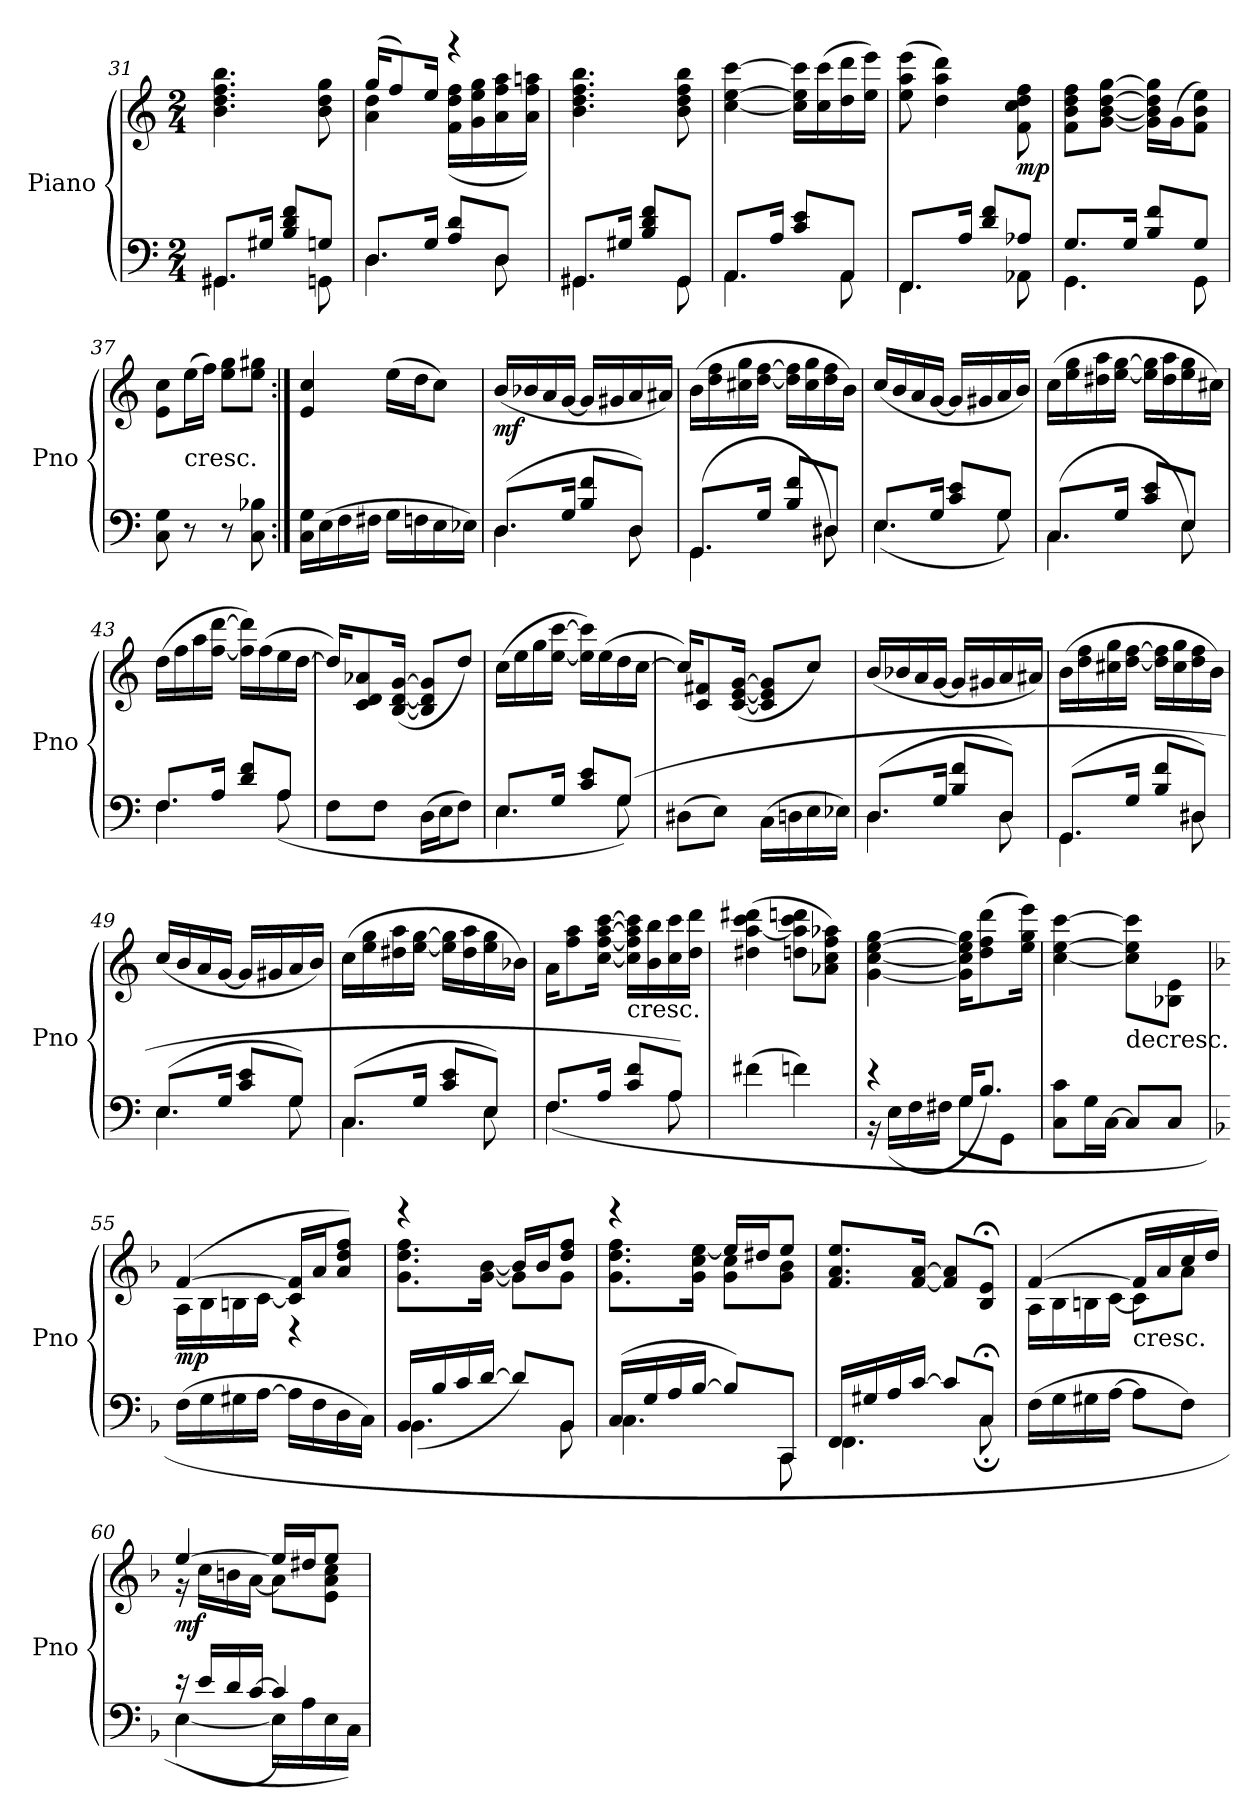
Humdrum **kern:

**kern	**kern	**dynam
*part1	*part1	*part1
*staff2	*staff1	*staff1/2
*I"Piano	*	*
*I'Pno	*	*
*clefF4	*clefG2	*
*k[]	*k[]	*
*M2/4	*M2/4	*
=31	=31	=31
*^	*	*
8.GG#X/L	4.GG#X\	4.b\ 4.dd\ 4.ff\ 4.bb\	.
16G#X/Jk	.	.	.
8B/ 8d/ 8f/L	.	.	.
8Gn/J	8GGn\	8b\ 8dd\ 8gg\	.
=32	=32	=32	=32
*	*	*^	*
8.D/L	4.D\	(16gg/KL	4a\ 4dd\	.
.	.	8ff/)	.	.
16G/Jk	.	16ee/Jk	.	.
8A/ 8d/L	.	4r	(16f\ 16dd\ 16ff\LL	.
.	.	.	16g\ 16ee\ 16gg\	.
8D/J	8D\	.	16a\ 16ff\ 16aa\	.
.	.	.	16a\ 16ff\ 16aan\JJ)	.
*	*	*v	*v	*
=33	=33	=33	=33
8.GG#X/L	4.GG#X\	4.b\ 4.dd\ 4.ff\ 4.bb\	.
16G#X/Jk	.	.	.
8B/ 8d/ 8f/L	.	.	.
8GG#/J	8GG#\	8b\ 8dd\ 8ff\ 8bb\	.
=34	=34	=34	=34
8.AA/L	4.AA\	[4cc\ [4ee\ [4ccc\	.
16A/Jk	.	.	.
8c/ 8e/L	.	16cc]\ 16ee]\ 16ccc]\LL	.
.	.	(16cc\ 16ccc\	.
8AA/J	8AA\	16dd\ 16ddd\	.
.	.	16ee\ 16eee\JJ)	.
=35	=35	=35	=35
8.FF/L	4.FF\	(8ee\ 8aa\ 8eee\	.
.	.	4dd\ 4aa\ 4ddd\)	.
16A/Jk	.	.	.
8d/ 8f/L	.	.	.
8A-X/J	8AA-X\	8f\ 8cc\ 8dd\ 8ff\	mp
=36	=36	=36	=36
8.G/L	4.GG\	8f\ 8b\ 8dd\ 8ff\L	.
.	.	[8g\ [8b\ [8dd\ [8gg\J	.
16G/Jk	.	.	.
8B/ 8f/L	.	16g]\ 16b]\ 16dd]\ 16gg]\LL	.
.	.	(16g\J	.
8G/J	8GG\	8f\ 8b\ 8ee\J)	.
*v	*v	*	*
=37	=37	=37
8C\ 8G\	8e\ 8cc\L	.
!	!LO:TX:c:t=cresc.	!
8r	(16ee\L	.
.	16ff\JJ)	.
8r	8ee\ 8gg\L	.
8C\ 8B-X\	8ee\ 8gg#X\J	.
=38:|!	=38:|!	=38:|!
16C\ 16G\LL	4e/ 4cc/	.
(16E\	.	.
16F\	.	.
16F#X\JJ	.	.
16G\LL	(16ee\LL	.
16Fn\	16dd\J	.
16E\	8cc\J)	.
16E-X\JJ)	.	.
=39	=39	=39
*^	*	*
(8.D/L	4.D\	(16b/LL	mf
.	.	16b-X/	.
.	.	16a/	.
16G/Jk	.	[16g/JJ	.
8B/ 8f/L	.	16g/LL]	.
.	.	16g#X/	.
8D/J)	8D\	16a/	.
.	.	16a#X/JJ)	.
=40	=40	=40	=40
(8.GG/L	4.GG\	(16b\LL	.
.	.	16dd\ 16ff\	.
.	.	16cc#X\ 16gg\	.
16G/Jk	.	[16dd\ [16ff\JJ	.
8B/ 8f/L	.	16dd]\ 16ff]\LL	.
.	.	16cc#\ 16gg\	.
8D#X/J	8D#X\)	16dd\ 16ff\	.
.	.	16b\JJ)	.
=41	=41	=41	=41
8.E/L	(4.E\	(16cc/LL	.
.	.	16b/	.
.	.	16a/	.
16G/Jk	.	[16g/JJ	.
8c/ 8e/L	.	16g/LL]	.
.	.	16g#X/	.
8G/J)	8G\	16a/	.
.	.	16b/JJ)	.
=42	=42	=42	=42
(8.C/L	4.C\	(16cc\LL	.
.	.	16ee\ 16gg\	.
.	.	16dd#X\ 16aa\	.
16G/Jk	.	[16ee\ [16gg\JJ	.
8c/ 8e/L	.	16ee]\ 16gg]\LL	.
.	.	16dd#\ 16aa\	.
8E/J	8E\)	16ee\ 16gg\	.
.	.	16cc#X\JJ)	.
=43	=43	=43	=43
8.F/L	4.F\	(16dd\LL	.
.	.	16ff\	.
.	.	16aa\	.
16A/Jk	.	[16ff\ [16ddd\JJ	.
8d/ 8f/L	.	16ff]\ 16ddd]\LL)	.
.	.	(16ff\	.
8A/J	(8A\	16ee\	.
.	.	[16dd\JJ	.
*v	*v	*	*
=44	=44	=44
8F\L	16dd/KL])	.
.	8c/ 8d/ 8a-X/	.
8F\J	.	.
.	([16B/ [16d/ [16g/Jk	.
(16D\LL	8B]/ 8d]/ 8g]/L	.
16E\J	.	.
8F\J)	8dd/J)	.
=45	=45	=45
*^	*	*
8.E/L	4.E\	(16cc\LL	.
.	.	16ee\	.
.	.	16gg\	.
16G/Jk	.	[16ee\ [16ccc\JJ	.
8c/ 8e/L	.	16ee]\ 16ccc]\LL)	.
.	.	(16ee\	.
(8G/J)	8G\	16dd\	.
.	.	[16cc\JJ	.
*v	*v	*	*
=46	=46	=46
(8D#X\L	16cc/KL])	.
.	8c/ 8f#X/	.
8E\J)	.	.
.	([16c/ [16e/ [16g/Jk	.
(16C\LL	8c]/ 8e]/ 8g]/L	.
16Dn\	.	.
16E\	8cc/J)	.
16E-X\JJ)	.	.
=47	=47	=47
*^	*	*
(8.D/L	4.D\	(16b/LL	.
.	.	16b-X/	.
.	.	16a/	.
16G/Jk	.	[16g/JJ	.
8B/ 8f/L	.	16g/LL]	.
.	.	16g#X/	.
8D/J)	8D\	16a/	.
.	.	16a#X/JJ)	.
=48	=48	=48	=48
(8.GG/L	4.GG\	(16b\LL	.
.	.	16dd\ 16ff\	.
.	.	16cc#X\ 16gg\	.
16G/Jk	.	[16dd\ [16ff\JJ	.
8B/ 8f/L	.	16dd]\ 16ff]\LL	.
.	.	16cc#\ 16gg\	.
8D#X/J)	8D#X\	16dd\ 16ff\	.
.	.	16b\JJ)	.
=49	=49	=49	=49
(8.E/L	4.E\	(16cc/LL	.
.	.	16b/	.
.	.	16a/	.
16G/Jk	.	[16g/JJ	.
8c/ 8e/L	.	16g/LL]	.
.	.	16g#X/	.
8G/J)	8G\	16a/	.
.	.	16b/JJ)	.
=50	=50	=50	=50
(8.C/L	4.C\	(16cc\LL	.
.	.	16ee\ 16gg\	.
.	.	16dd#X\ 16aa\	.
16G/Jk	.	[16ee\ [16gg\JJ	.
8c/ 8e/L	.	16ee]\ 16gg]\LL	.
.	.	16dd#\ 16aa\	.
8E/J)	8E\	16ee\ 16gg\	.
.	.	16b-X\JJ)	.
=51	=51	=51	=51
8.F/L	(4.F\	16a\KL	.
.	.	8ff\ 8aa\	.
16A/Jk	.	[16cc\ [16ff\ [16aa\ [16ccc\Jk	.
!	!	!LO:TX:c:t=cresc.	!
8c/ 8f/L	.	16cc]\ 16ff]\ 16aa]\ 16ccc]\LL	.
.	.	16b\ 16bb\	.
8A/J)	8A\	16cc\ 16ccc\	.
.	.	16dd\ 16ddd\JJ	.
*v	*v	*	*
=52	=52	=52
(4f#X\	(4dd#X\ [4aa\ 4ccc\ 4ddd#X\	.
4fn\)	8ddn\ 8aa]\ 8ccc\ 8dddn\L	.
.	8a-X\ 8cc\ 8ff\ 8aa-X\J)	.
=53	=53	=53
*^	*	*
4r	16r	[4g\ [4cc\ [4ee\ [4gg\	.
.	(16E\LL	.	.
.	16F\	.	.
.	16F#X\JJ	.	.
16G/KL	8G\L	16g]\ 16cc]\ 16ee]\ 16gg]\KL	.
8.B/J)	.	(8dd\ 8ff\ 8ddd\	.
.	8GG\J	.	.
.	.	16ee\ 16gg\ 16eee\Jk)	.
*v	*v	*	*
=54	=54	=54
8C\ 8c\L	[4cc\ [4ee\ [4ccc\	.
16G\L	.	.
[16C\JJ	.	.
!	!LO:TX:c:t=decresc.	!
8C/L]	8cc]\ 8ee]\ 8ccc]\L	.
8C/J	8B-X\ 8e\J	.
=55	=55	=55
*k[b-]	*k[b-]	*
*	*^	*
(16F\LL	([4f/	16A\LL	mp
16G\	.	16B-\	.
16G#X\	.	16Bn\	.
[16A\JJ	.	[16c\JJ	.
16A\LL]	16c]/ 16f]/LL	4r	.
16F\	16a/J	.	.
16D\	8a/ 8dd/ 8ff/J)	.	.
16C\JJ)	.	.	.
=56	=56	=56	=56
*^	*	*	*
16BB-/LL	(4.BB-\	4r	8.g\ 8.dd\ 8.ff\L	.
16B-/	.	.	.	.
16c/	.	.	.	.
[16d/JJ	.	.	[16g\ [16b-\Jk	.
8d/L])	.	16b-/LL]	8g\L]	.
.	.	16b-/J	.	.
8BB-/J	8BB-\	8dd/ 8ff/J	8g\J	.
=57	=57	=57	=57	=57
(16C/LL	4.C\	4r	8.g\ 8.dd\ 8.ff\L	.
16G/	.	.	.	.
16A/	.	.	.	.
[16B-/JJ	.	.	16g\ 16cc\ [16ee\Jk	.
8B-/L])	.	16ee/LL]	8g\ 8cc\L	.
.	.	16dd#X/J	.	.
8CC/J	8CC\	8ee/J	8g\ 8b-\J	.
*	*	*v	*v	*
=58	=58	=58	=58
16FF/LL	4.FF\	8.f/ 8.a/ 8.ee/L	.
16G#X/	.	.	.
16A/	.	.	.
[16c/JJ	.	[16f/ [16a/Jk	.
8c/L]	.	8f]/ 8a]/L	.
8C;</J	8C;<\	8B-;</ 8e;</J	.
*v	*v	*	*
=59	=59	=59
*	*^	*
(16F\LL	([4f/	16A\LL	.
16G\	.	16B-\	.
16G#X\	.	16Bn\	.
[16A\JJ	.	[16c\JJ	.
!	!LO:TX:c:t=cresc.	!	!
8A\L]	16f/LL]	8c\L]	.
.	16a/	.	.
8F\J)	16cc/	8a\J	.
.	16dd/JJ)	.	.
=60	=60	=60	=60
*^	*	*	*
16r	([4E\	[4ee/	16r	mf
16e/LL	.	.	16cc\LL	.
16d/	.	.	16bn\	.
[16c/JJ	.	.	[16a\JJ	.
4c/])	16E\LL]	16ee/LL]	8a\L]	.
.	16A\	16dd#X/J	.	.
.	16E\	8ee/J	8e\ 8a\ 8cc\J	.
.	16C\JJ)	.	.	.
*v	*v	*	*	*
*	*v	*v	*
=	=	=
*-	*-	*-
